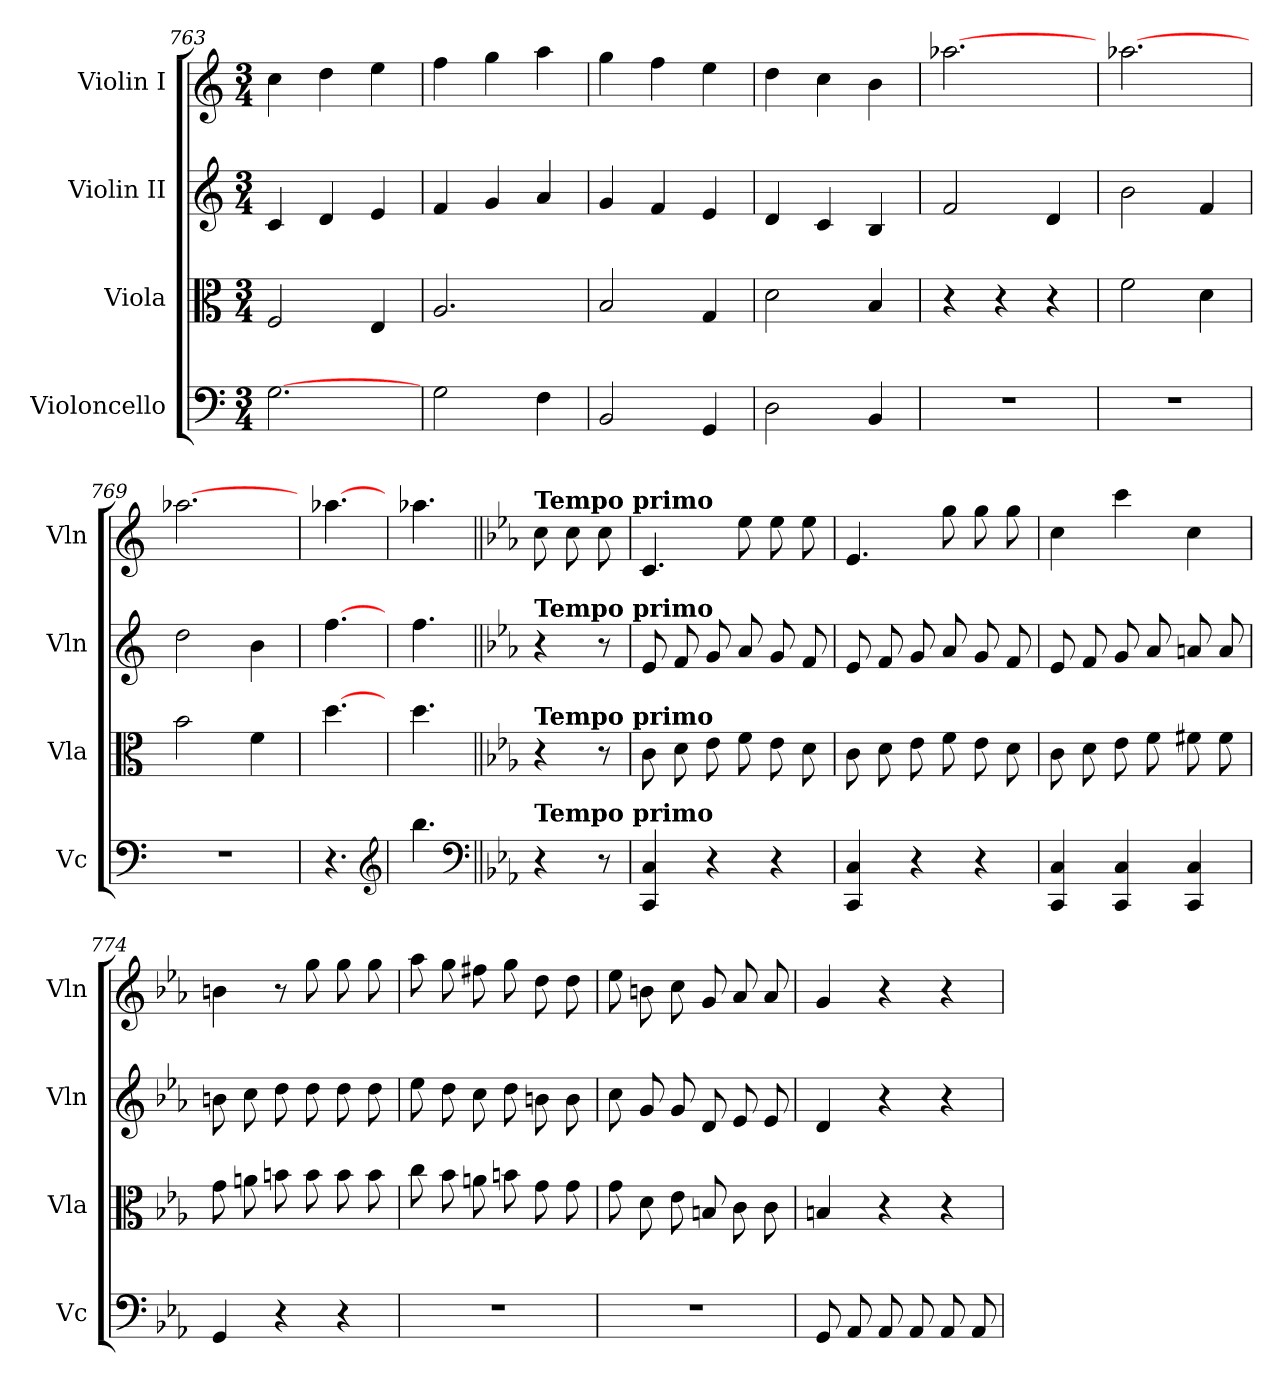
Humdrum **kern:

**kern	**kern	**kern	**kern
*part4	*part3	*part2	*part1
*staff4	*staff3	*staff2	*staff1
*I"Violoncello	*I"Viola	*I"Violin II	*I"Violin I
*I'Vc	*I'Vla	*I'Vln	*I'Vln
*clefF4	*clefC3	*clefG2	*clefG2
*k[]	*k[]	*k[]	*k[]
*C:	*C:	*C:	*C:
*M3/4	*M3/4	*M3/4	*M3/4
=763	=763	=763	=763
[2.G	2F	4c	4cc
.	.	4d	4dd
.	4E	4e	4ee
=764	=764	=764	=764
2G	2.A	4f	4ff
.	.	4g	4gg
4F	.	4a	4aa
=765	=765	=765	=765
2BB	2B	4g	4gg
.	.	4f	4ff
4GG	4G	4e	4ee
=766	=766	=766	=766
2D	2d	4d	4dd
.	.	4c	4cc
4BB	4B	4B	4b
=767	=767	=767	=767
2.r	4r	2f	[2.aa-X
.	4r	.	.
.	4r	4d	.
=768	=768	=768	=768
2.r	2f	2b	[2.aa-X
.	4d	4f	.
=769	=769	=769	=769
2.r	2b	2dd	[2.aa-X
.	4f	4b	.
=770	=770	=770	=770
4.r	[4.dd	[4.ff	[4.aa-X
*clefG2	*	*	*
=	=	=	=
4.bb	4.dd	4.ff	4.aa-X
*clefF4	*	*	*
=||	=||	=||	=||
*k[b-e-a-]	*k[b-e-a-]	*k[b-e-a-]	*k[b-e-a-]
*c:	*c:	*c:	*c:
!	!	!	!LO:TX:a:B:t=Tempo primo
!	!	!LO:TX:a:B:t=Tempo primo	!
!	!LO:TX:a:B:t=Tempo primo	!	!
!LO:TX:a:B:t=Tempo primo	!	!	!
4r	4r	4r	8cc
.	.	.	8cc
8r	8r	8r	8cc
=771	=771	=771	=771
4CC 4C	8c	8e-	4.c
.	8d	8f	.
4r	8e-	8g	.
.	8f	8a-	8ee-
4r	8e-	8g	8ee-
.	8d	8f	8ee-
=772	=772	=772	=772
4CC 4C	8c	8e-	4.e-
.	8d	8f	.
4r	8e-	8g	.
.	8f	8a-	8gg
4r	8e-	8g	8gg
.	8d	8f	8gg
=773	=773	=773	=773
4CC 4C	8c	8e-	4cc
.	8d	8f	.
4CC 4C	8e-	8g	4ccc
.	8f	8a-	.
4CC 4C	8f#X	8an	4cc
.	8f#	8a	.
=774	=774	=774	=774
4GG	8g	8bn	4bn
.	8an	8cc	.
4r	8bn	8dd	8r
.	8b	8dd	8gg
4r	8b	8dd	8gg
.	8b	8dd	8gg
=775	=775	=775	=775
2.r	8cc	8ee-	8aa-
.	8b-	8dd	8gg
.	8an	8cc	8ff#X
.	8bn	8dd	8gg
.	8g	8bn	8dd
.	8g	8b	8dd
=776	=776	=776	=776
2.r	8g	8cc	8ee-
.	8d	8g	8bn
.	8e-	8g	8cc
.	8Bn	8d	8g
.	8c	8e-	8a-
.	8c	8e-	8a-
=777	=777	=777	=777
8GG	4Bn	4d	4g
8AA-	.	.	.
8AA-	4r	4r	4r
8AA-	.	.	.
8AA-	4r	4r	4r
8AA-	.	.	.
=	=	=	=
*-	*-	*-	*-
